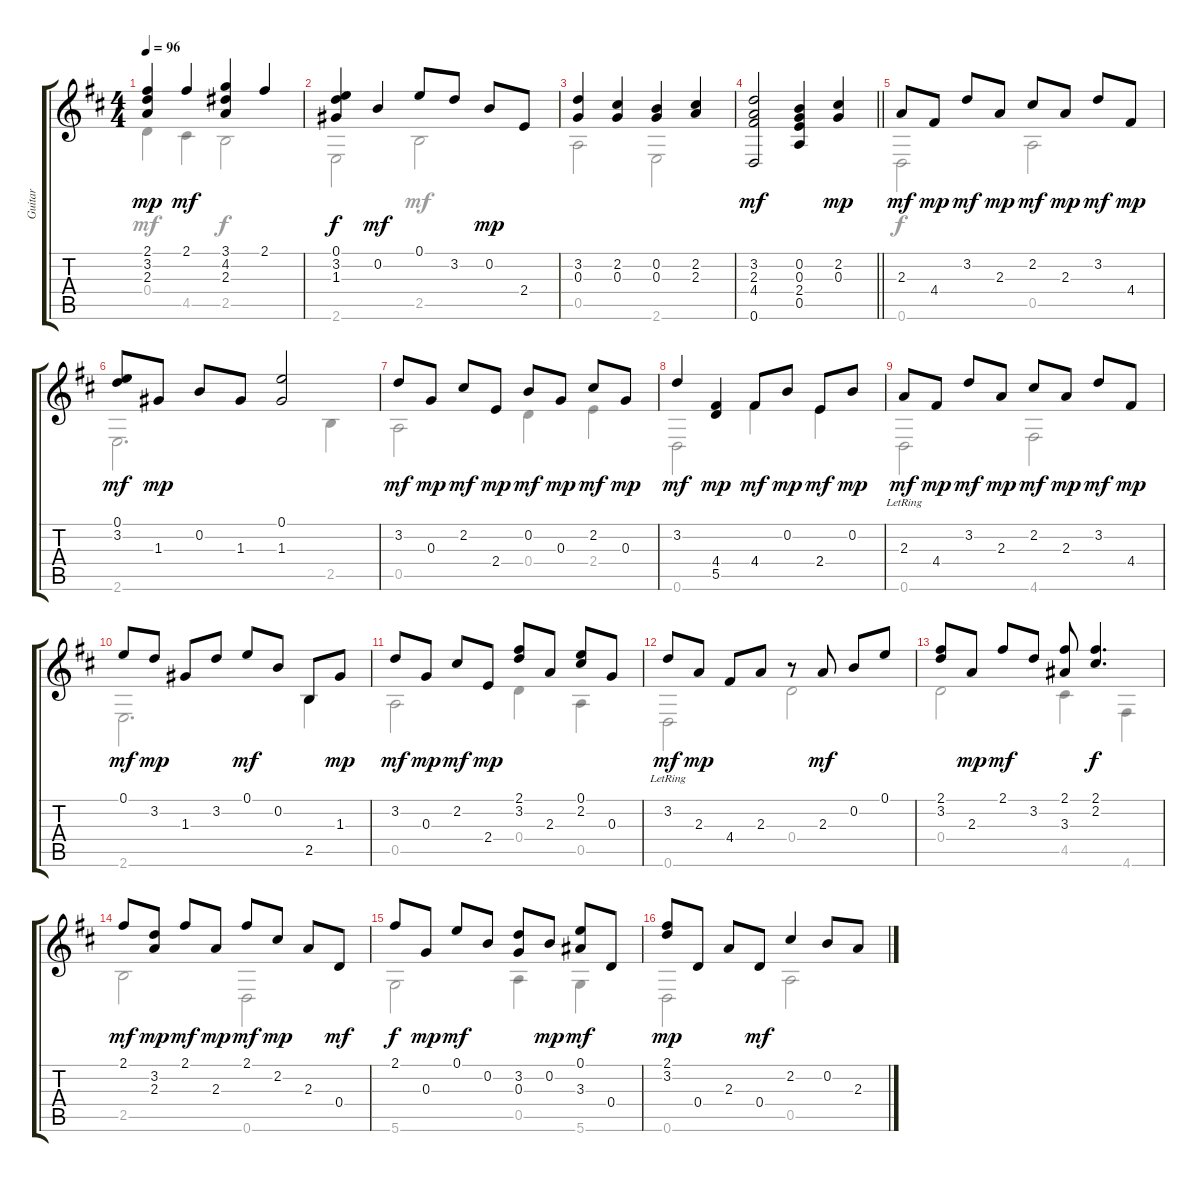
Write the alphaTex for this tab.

\track (" Guitar" " Guitar") {instrument acousticguitarnylon}
\staff {score tabs}
\tuning (E4 B3 G3 D3 A2 D2) {hide}
\voice
\ts (4 4)
\tempo 96
\clef g2
\ks d
(2.1 3.2 2.3).4{dy mp} 2.1.4{dy mf volume 10} (3.1 4.2 2.3).4 2.1.4 |
(0.1 3.2 1.3).4{dy f} 0.2.4{dy mf} 0.1.8 3.2.8 0.2.8{dy mp} 2.4.8 |
(3.2 0.3).4 (2.2 0.3).4 (0.2 0.3).4 (2.2 2.3).4 |
\barLineRight lightlight
(3.2 2.3 4.4 0.6).2{dy mf} (0.2 0.3 2.4 0.5).4 (2.2 0.3).4{dy mp} |
2.3.8{dy mf} 4.4.8{dy mp} 3.2.8{dy mf} 2.3.8{dy mp} 2.2.8{dy mf} 2.3.8{dy mp} 3.2.8{dy mf} 4.4.8{dy mp} |
(0.1 3.2).8{dy mf} 1.3.8{dy mp} 0.2.8 1.3.8 (0.1 1.3).2 |
3.2.8{dy mf} 0.3.8{dy mp} 2.2.8{dy mf} 2.4.8{dy mp} 0.2.8{dy mf} 0.3.8{dy mp} 2.2.8{dy mf} 0.3.8{dy mp} |
3.2.4{dy mf} (4.4 5.5).4{dy mp} 4.4.8{dy mf} 0.2.8{dy mp} 2.4.8{dy mf} 0.2.8{dy mp} |
2.3{lr}.8{dy mf} 4.4.8{dy mp} 3.2.8{dy mf} 2.3.8{dy mp} 2.2.8{dy mf} 2.3.8{dy mp} 3.2.8{dy mf} 4.4.8{dy mp} |
0.1.8{dy mf} 3.2.8{dy mp} 1.3.8 3.2.8 0.1.8{dy mf} 0.2.8 2.5.8 1.3.8{dy mp} |
3.2.8{dy mf} 0.3.8{dy mp} 2.2.8{dy mf} 2.4.8{dy mp} (2.1 3.2).8 2.3.8 (0.1 2.2).8 0.3.8 |
3.2{lr}.8{dy mf} 2.3.8{dy mp} 4.4.8 2.3.8 r.8 2.3.8{dy mf} 0.2.8 0.1.8 |
(2.1 3.2).8 2.3.8{dy mp} 2.1.8{dy mf} 3.2.8 (2.1 3.3).8 (2.1 2.2).4{d dy f} |
2.1.8{dy mf} (3.2 2.3).8{dy mp} 2.1.8{dy mf} 2.3.8{dy mp} 2.1.8{dy mf} 2.2.8{dy mp} 2.3.8 0.4.8{dy mf} |
2.1.8{dy f} 0.3.8{dy mp} 0.1.8{dy mf} 0.2.8 (3.2 0.3).8 0.2.8{dy mp} (0.1 3.3).8{dy mf} 0.4.8 |
(2.1 3.2).8{dy mp} 0.4.8{volume 12} 2.3.8{volume 14} 0.4.8{dy mf volume 13} 2.2.4{volume 12} 0.2.8{volume 11} 2.3.8
\voice
\clef g2
\ottava regular
\simile none
\ks d
0.4.4{dy mf} 4.5.4 2.5.2{dy f} |
2.6.2 2.5.2{dy mf} |
0.5.2 2.6.2 |
\barLineRight lightlight
|
0.6.2{dy f} 0.5.2 |
2.6.2{d} 2.5.4 |
0.5.2 0.4.4 2.4.4 |
0.6.2 4.4.4 2.4.4 |
0.6.2 4.6.2 |
2.6.2{d} 2.5.4 |
0.5.2 0.4.4 0.5.4 |
0.6.2 0.4.2 |
0.4.2 4.5.4 4.6.4 |
2.5.2 0.6.2 |
5.6.2 0.5.4 5.6.4 |
0.6.2 0.5.2
